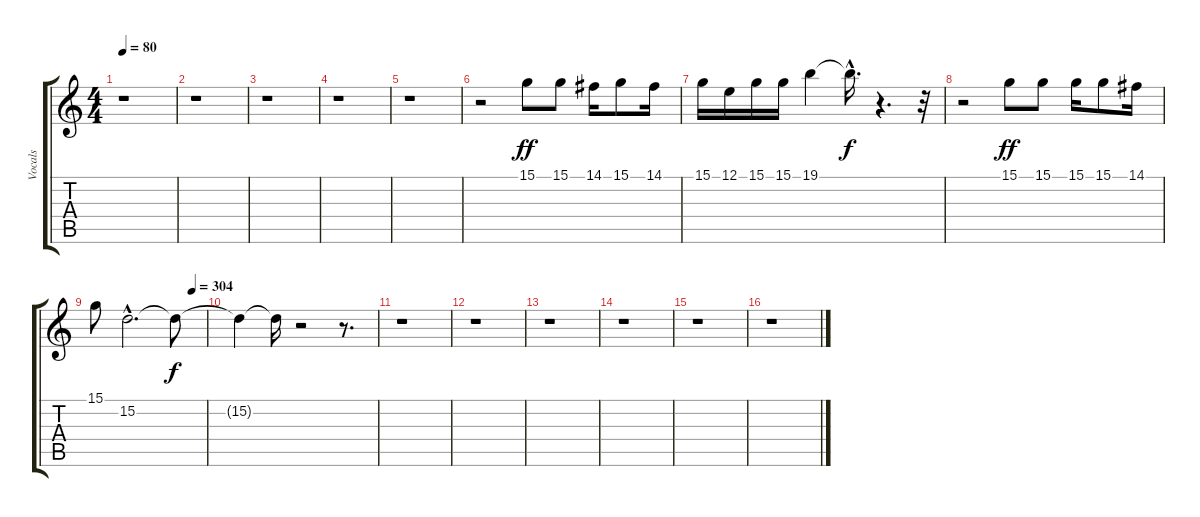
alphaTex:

\track ("Vocals" "Vocals") {instrument lead2sawtooth}
\staff {score tabs}
\tuning (E4 B3 G3 D3 A2 E2) {hide}
\ts (4 4)
\tempo 80
\clef g2
\ks c
r.1{dy f} |
r.1 |
r.1 |
r.1 |
r.1 |
r.2 15.1.8{dy ff} 15.1.8 14.1.16 15.1.8 14.1.16 |
15.1.16 12.1.16 15.1.16 15.1.16 19.1.4 19.1{hac t}.16{d dy f} r.4{d} r.32 |
r.2 15.1.8{dy ff} 15.1.8 15.1.16 15.1.8 14.1.16 |
\tempo (304 0.875)
15.1.8 15.2{hac}.2{d} 15.2{t}.8{dy f} |
15.2{t}.4 15.2{t}.16 r.2 r.8{d} |
r.1 |
r.1 |
r.1 |
r.1 |
r.1 |
r.1
